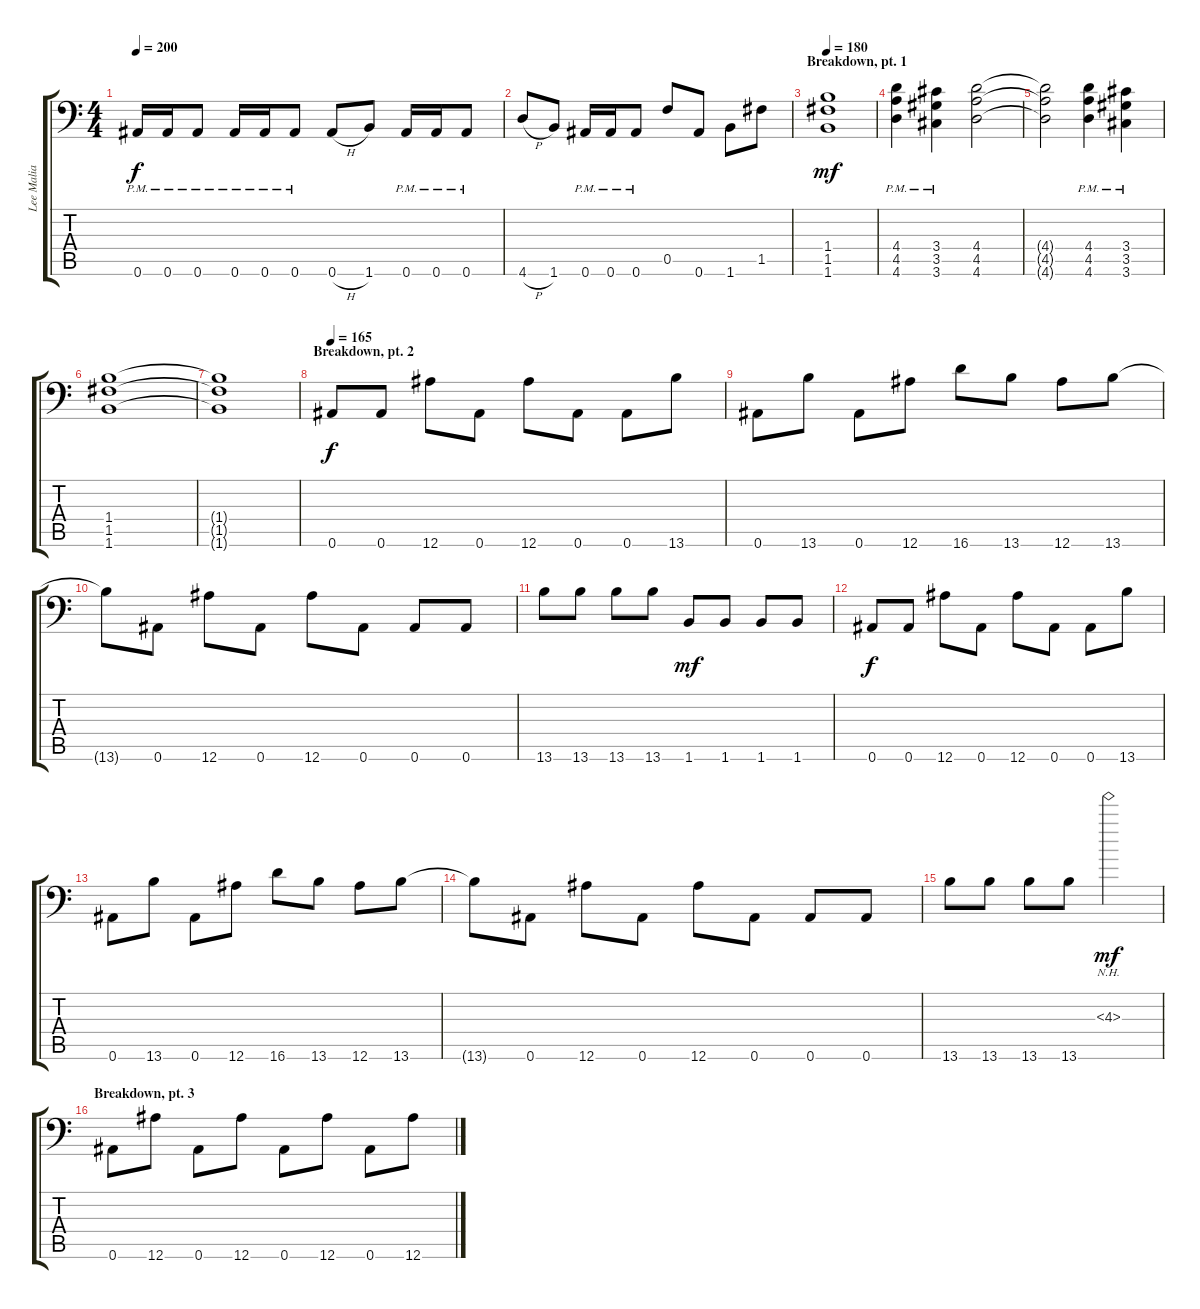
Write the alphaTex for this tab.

\track ("Lee Malia" "Lee Malia") {instrument distortionguitar}
\staff {score tabs}
\tuning (C4 G3 Eb3 Bb2 F2 Bb1) {hide}
\ts (4 4)
\tempo 200
\clef f4
\ks c
0.6{pm}.16{dy f} 0.6{pm}.16 0.6{pm}.8 0.6{pm}.16 0.6{pm}.16 0.6{pm}.8 0.6{h}.8 1.6.8 0.6{pm}.16 0.6{pm}.16 0.6{pm}.8 |
4.6{h}.8 1.6.8 0.6{pm}.16 0.6{pm}.16 0.6{pm}.8 0.5.8 0.6.8 1.6.8 1.5.8 |
\section ("" "Breakdown, pt. 1")
\tempo 180
(1.4 1.5 1.6).1{dy mf} |
(4.4{pm} 4.5{pm} 4.6{pm}).4 (3.4{pm} 3.5{pm} 3.6{pm}).4 (4.4 4.5 4.6).2 |
(4.4{t} 4.5{t} 4.6{t}).2 (4.4{pm} 4.5{pm} 4.6{pm}).4 (3.4{pm} 3.5{pm} 3.6{pm}).4 |
(1.4 1.5 1.6).1 |
(1.4{t} 1.5{t} 1.6{t}).1 |
\section ("" "Breakdown, pt. 2")
\tempo 165
0.6.8{dy f} 0.6.8 12.6.8 0.6.8 12.6.8 0.6.8 0.6.8 13.6.8 |
0.6.8 13.6.8 0.6.8 12.6.8 16.6.8 13.6.8 12.6.8 13.6.8 |
13.6{t}.8 0.6.8 12.6.8 0.6.8 12.6.8 0.6.8 0.6.8 0.6.8 |
13.6.8 13.6.8 13.6.8 13.6.8 1.6.8{dy mf} 1.6.8 1.6.8 1.6.8 |
0.6.8{dy f} 0.6.8 12.6.8 0.6.8 12.6.8 0.6.8 0.6.8 13.6.8 |
0.6.8 13.6.8 0.6.8 12.6.8 16.6.8 13.6.8 12.6.8 13.6.8 |
13.6{t}.8 0.6.8 12.6.8 0.6.8 12.6.8 0.6.8 0.6.8 0.6.8 |
13.6.8 13.6.8 13.6.8 13.6.8 4.3{nh}.2{dy mf} |
\section ("" "Breakdown, pt. 3")
0.6.8 12.6.8 0.6.8 12.6.8 0.6.8 12.6.8 0.6.8 12.6.8
